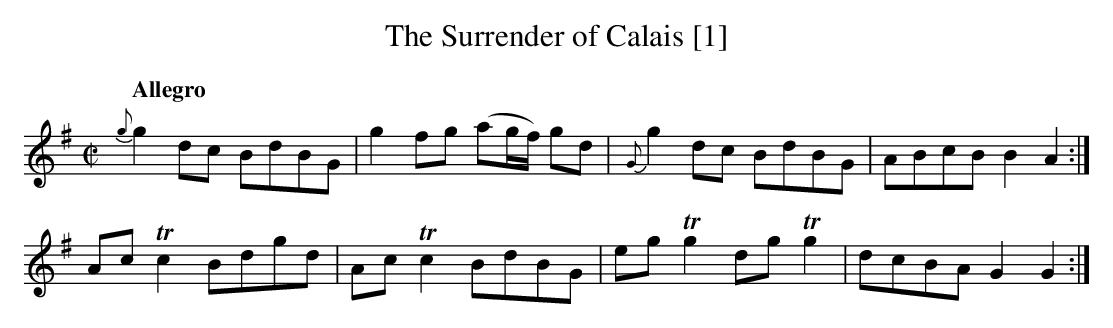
X:1
T:Surrender of Calais [1], The
M:C|
L:1/8
Q:"Allegro"
K:G
{g}g2 dc BdBG|g2 fg (ag/f/) gd|{G}g2 dc BdBG|ABcB B2A2:|
Ac Tc2 Bdgd|Ac Tc2 BdBG|eg Tg2 dg Tg2|dcBA G2 G2:|]
